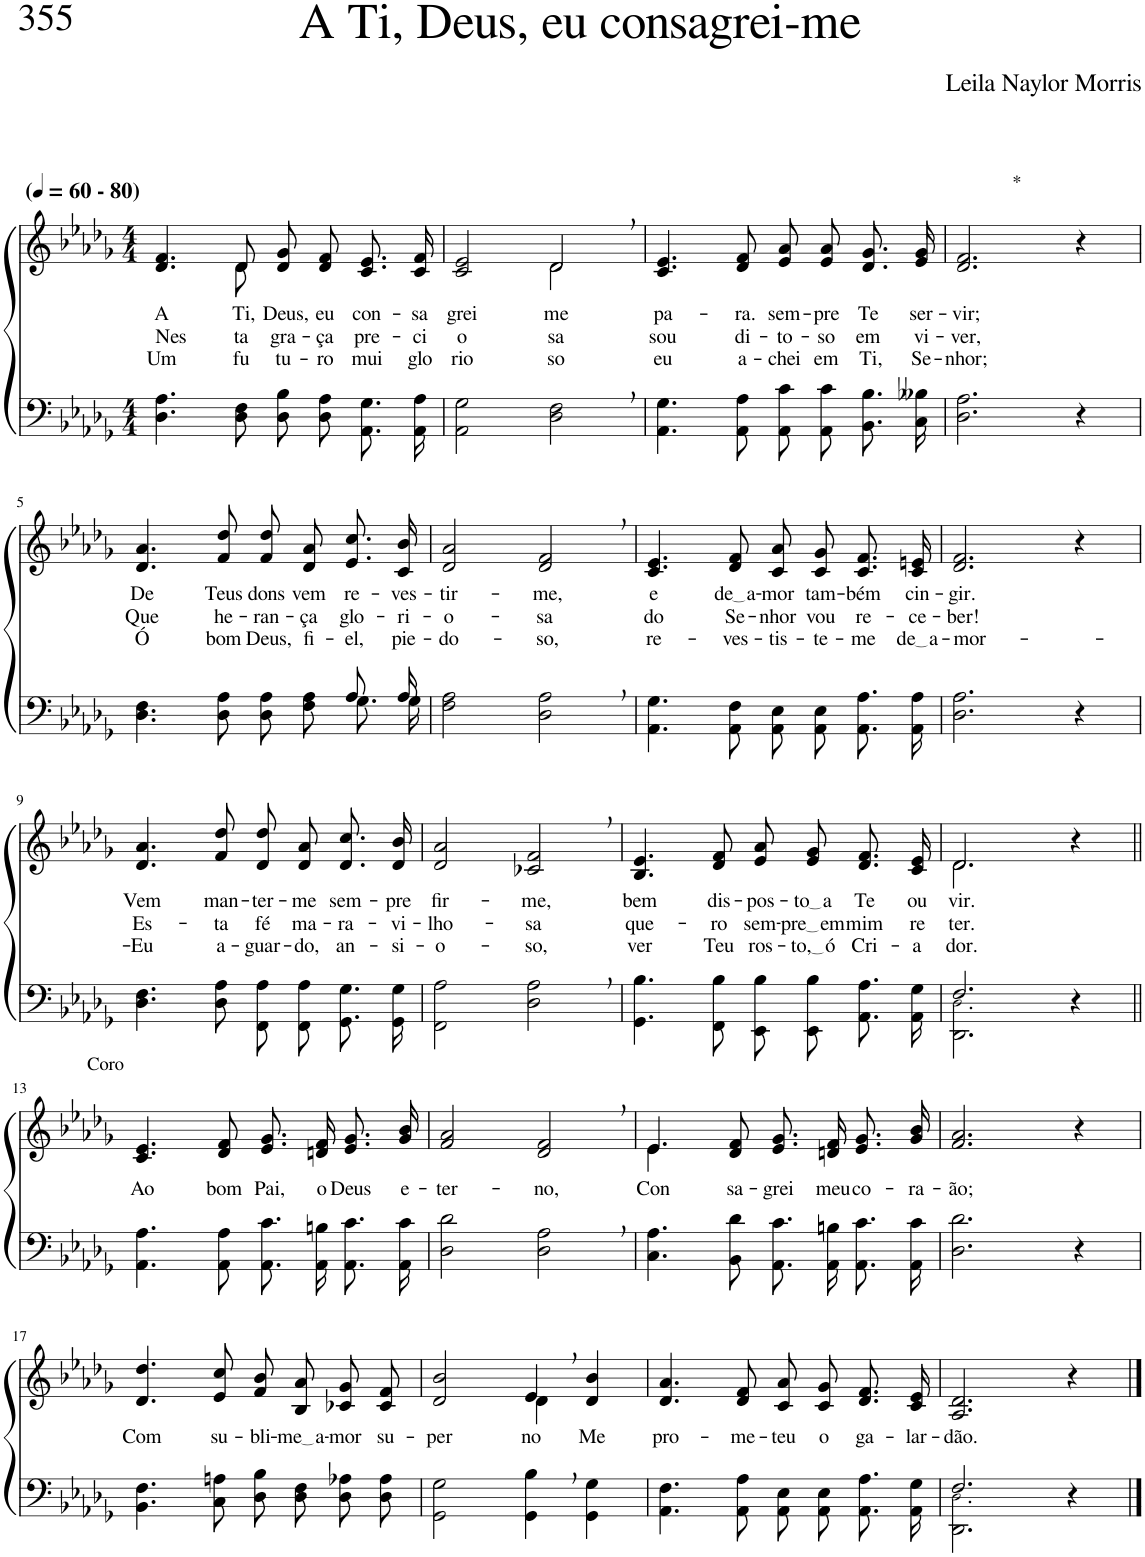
**kern	**kern	**text	**text	**text
*part2	*part1	*part1	*part1	*part1
*staff2	*staff1	*staff1	*staff1	*staff1
*I"Parte III e IV	*I"Parte I e II	*	*	*
*clefF4	*clefG2	*	*	*
*Trd-1c-2	*Trd-1c-2	*	*	*
*k[b-e-a-d-g-]	*k[b-e-a-d-g-]	*	*	*
*M4/4	*M4/4	*	*	*
*MM60	*MM60	*	*	*
=1	=1	=1	=1	=1
!	!LO:TX:a:B:t=(	!	!	!
!	!LO:TX:a:B:t=- 80)	!	!	!
!	!	!LO:LY:b	!LO:LY:b	!LO:LY:b
*	*^	*	*	*
4.D-\ 4.A-\	4.d-/ 4.f/	4.ryy	A	Nes-	Um
!	!	!	!LO:LY:b	!LO:LY:b	!LO:LY:b
8D-\ 8F\	8d-/	8d-\	Ti,	-ta	fu-
!	!	!	!LO:LY:b	!LO:LY:b	!LO:LY:b
8D-\ 8B-\L	8d-/ 8g-/L	2ryy	Deus,	gra-	-tu-
!	!	!	!LO:LY:b	!LO:LY:b	!LO:LY:b
8D-\ 8A-\J	8d-/ 8f/J	.	eu	-ça	-ro
!	!	!	!LO:LY:b	!LO:LY:b	!LO:LY:b
8.AA-\ 8.G-\L	8.c/ 8.e-/L	.	con-	pre-	mui
!	!	!	!LO:LY:b	!LO:LY:b	!LO:LY:b
16AA-\ 16A-\Jk	16c/ 16f/Jk	.	-sa-	-ci-	glo-
=2	=2	=2	=2	=2	=2
!	!	!	!LO:LY:b	!LO:LY:b	!LO:LY:b
2AA-\ 2G-\	2ryy	2c/ 2e-/	-grei-	-o-	-rio-
!	!	!	!LO:LY:b	!LO:LY:b	!LO:LY:b
2D-\, 2F\,	2d-,\	2d-/	-me	-sa	-so
=3	=3	=3	=3	=3	=3
!	!	!	!LO:LY:b	!LO:LY:b	!LO:LY:b
*	*v	*v	*	*	*
4.AA-\ 4.G-\	4.c/ 4.e-/	pa-	sou	eu
!	!	!LO:LY:b	!LO:LY:b	!LO:LY:b
8AA-\ 8A-\	8d-/ 8f/	-ra.	di-	a-
!	!	!LO:LY:b	!LO:LY:b	!LO:LY:b
8AA-\ 8c\L	8e-/ 8a-/L	sem-	-to-	-chei
!	!	!LO:LY:b	!LO:LY:b	!LO:LY:b
8AA-\ 8c\J	8e-/ 8a-/J	-pre	-so	em
!	!	!LO:LY:b	!LO:LY:b	!LO:LY:b
8.BB-\ 8.B-\L	8.d-/ 8.g-/L	Te	em	Ti,
!	!	!LO:LY:b	!LO:LY:b	!LO:LY:b
16C\ 16B--X\Jk	16e-/ 16g-/Jk	ser-	vi-	Se-
=4	=4	=4	=4	=4
!	!LO:TX:a:t=*	!	!	!
!	!	!LO:LY:b	!LO:LY:b	!LO:LY:b
2.D-\ 2.A-\	2.d-/ 2.f/	-vir;	-ver,	-nhor;
4r	4r	.	.	.
!!LO:LB:g=z
=5	=5	=5	=5	=5
*^	*	*	*	*
!	!	!	!LO:LY:b	!LO:LY:b	!LO:LY:b
2.ryy	4.D-\ 4.F\	4.d-/ 4.a-/	De	Que	Ó
!	!	!	!LO:LY:b	!LO:LY:b	!LO:LY:b
.	8D-\ 8A-\	8f/ 8dd-/	Teus	he-	bom
!	!	!	!LO:LY:b	!LO:LY:b	!LO:LY:b
.	8D-\ 8A-\L	8f/ 8dd-/L	dons	-ran-	Deus,
!	!	!	!LO:LY:b	!LO:LY:b	!LO:LY:b
.	8F\ 8A-\J	8d-/ 8a-/J	vem	-ça	fi-
!	!	!	!LO:LY:b	!LO:LY:b	!LO:LY:b
8A-/	8.G-\L	8.e-/ 8.cc/L	re-	glo-	-el,
16ryy	.	.	.	.	.
!	!	!	!LO:LY:b	!LO:LY:b	!LO:LY:b
16A-/	16G-\Jk	16c/ 16b-/Jk	-ves-	-ri-	pie-
=6	=6	=6	=6	=6	=6
!	!	!	!LO:LY:b	!LO:LY:b	!LO:LY:b
*v	*v	*	*	*	*
2F\ 2A-\	2d-/ 2a-/	-tir-	-o-	-do-
!	!	!LO:LY:b	!LO:LY:b	!LO:LY:b
2D-\, 2A-\,	2d-/, 2f/,	-me,	-sa	-so,
=7	=7	=7	=7	=7
!	!	!LO:LY:b	!LO:LY:b	!LO:LY:b
4.AA-\ 4.G-\	4.c/ 4.e-/	e	do	re-
!	!	!LO:LY:b	!LO:LY:b	!LO:LY:b
8AA-\ 8F\	8d-/ 8f/	de a	Se-	-ves-
!	!	!LO:LY:b	!LO:LY:b	!LO:LY:b
8AA-/ 8E-/L	8c/ 8a-/L	-mor	-nhor	-tis-
!	!	!LO:LY:b	!LO:LY:b	!LO:LY:b
8AA-/ 8E-/J	8c/ 8g-/J	tam-	vou	-te-
!	!	!LO:LY:b	!LO:LY:b	!LO:LY:b
8.AA-\ 8.A-\L	8.c/ 8.f/L	-bém	re-	-me
!	!	!LO:LY:b	!LO:LY:b	!LO:LY:b
16AA-\ 16A-\Jk	16c/ 16en/Jk	cin-	-ce-	de a
=8	=8	=8	=8	=8
!	!	!LO:LY:b	!LO:LY:b	!LO:LY:b
2.D-\ 2.A-\	2.d-/ 2.f/	-gir.	-ber!	-mor-
4r	4r	.	.	.
!!LO:LB:g=z
=9	=9	=9	=9	=9
!	!	!LO:LY:b	!LO:LY:b	!LO:LY:b
4.D-\ 4.F\	4.d-/ 4.a-/	Vem	Es-	-Eu
!	!	!LO:LY:b	!LO:LY:b	!LO:LY:b
8D-\ 8A-\	8f/ 8dd-/	man-	-ta	a-
!	!	!LO:LY:b	!LO:LY:b	!LO:LY:b
8FF/ 8A-/L	8d-/ 8dd-/L	-ter-	fé	-guar-
!	!	!LO:LY:b	!LO:LY:b	!LO:LY:b
8FF/ 8A-/J	8d-/ 8a-/J	-me	ma-	-do,
!	!	!LO:LY:b	!LO:LY:b	!LO:LY:b
8.GG-/ 8.G-/L	8.d-/ 8.cc/L	sem-	-ra-	an-
!	!	!LO:LY:b	!LO:LY:b	!LO:LY:b
16GG-/ 16G-/Jk	16d-/ 16b-/Jk	-pre	-vi-	-si-
=10	=10	=10	=10	=10
!	!	!LO:LY:b	!LO:LY:b	!LO:LY:b
2FF\ 2A-\	2d-/ 2a-/	fir-	-lho-	-o-
!	!	!LO:LY:b	!LO:LY:b	!LO:LY:b
2D-\, 2A-\,	2c-X/, 2f/,	-me,	-sa	-so,
=11	=11	=11	=11	=11
!	!	!LO:LY:b	!LO:LY:b	!LO:LY:b
4.GG-\ 4.B-\	4.B-/ 4.e-/	bem	que-	ver
!	!	!LO:LY:b	!LO:LY:b	!LO:LY:b
8FF\ 8B-\	8d-/ 8f/	dis-	-ro	Teu
!	!	!LO:LY:b	!LO:LY:b	!LO:LY:b
8EE-/ 8B-/L	8e-/ 8a-/L	-pos-	sem-	ros-
!	!	!LO:LY:b	!LO:LY:b	!LO:LY:b
8EE-/ 8B-/J	8e-/ 8g-/J	to a	pre em	to, ó
!	!	!LO:LY:b	!LO:LY:b	!LO:LY:b
8.AA-\ 8.A-\L	8.d-/ 8.f/L	Te	mim	Cri-
!	!	!LO:LY:b	!LO:LY:b	!LO:LY:b
16AA-\ 16G-\Jk	16c/ 16e-/Jk	ou-	re-	-a-
=12	=12	=12	=12	=12
*^	*^	*	*	*
!	!	!	!	!LO:LY:b	!LO:LY:b	!LO:LY:b
2.F/	2.DD-\ 2.D-!\	2.d-/	2.d-\	-vir.	-ter.	-dor.
4r	4ryy	4r	4ryy	.	.	.
!!LO:LB:g=z
=13||	=13||	=13||	=13||	=13||	=13||	=13||
!	!	!LO:TX:a:t=Coro	!	!	!	!
!	!	!	!	!LO:LY:b	!	!
*v	*v	*	*	*	*	*
*	*v	*v	*	*	*
4.AA-\ 4.A-\	4.c/ 4.e-/	Ao	.	.
!	!	!LO:LY:b	!	!
8AA-\ 8A-\	8d-/ 8f/	bom	.	.
!	!	!LO:LY:b	!	!
8.AA-\ 8.c\L	8.e-/ 8.g-/L	Pai,	.	.
!	!	!LO:LY:b	!	!
16AA-\ 16Bn\Jk	16dn/ 16f/Jk	o	.	.
!	!	!LO:LY:b	!	!
8.AA-\ 8.c\L	8.e-/ 8.g-/L	Deus	.	.
!	!	!LO:LY:b	!	!
16AA-\ 16c\Jk	16g-/ 16b-/Jk	e-	.	.
=14	=14	=14	=14	=14
!	!	!LO:LY:b	!	!
2D-\ 2d-\	2f/ 2a-/	-ter-	.	.
!	!	!LO:LY:b	!	!
2D-\, 2A-\,	2d-/, 2f/,	-no,	.	.
=15	=15	=15	=15	=15
*	*^	*	*	*
!	!	!	!LO:LY:b	!	!
4.C\ 4.A-\	4.e-/	4.e-\	Con-	.	.
!	!	!	!LO:LY:b	!	!
8BB-\ 8d-\	8d-/ 8f/	2ryy	-sa-	.	.
!	!	!	!LO:LY:b	!	!
8.AA-\ 8.c\L	8.e-/ 8.g-/L	.	-grei	.	.
!	!	!	!LO:LY:b	!	!
16AA-\ 16Bn\Jk	16dn/ 16f/Jk	.	meu	.	.
!	!	!	!LO:LY:b	!	!
8.AA-\ 8.c\L	8.e-/ 8.g-/L	.	co-	.	.
.	.	8ryy	.	.	.
!	!	!	!LO:LY:b	!	!
16AA-\ 16c\Jk	16g-/ 16b-/Jk	.	-ra-	.	.
*	*v	*v	*	*	*
=16	=16	=16	=16	=16
!	!	!LO:LY:b	!	!
2.D-\ 2.d-\	2.f/ 2.a-/	-ão;	.	.
4r	4r	.	.	.
!!LO:LB:g=z
=17	=17	=17	=17	=17
!	!	!LO:LY:b	!	!
4.BB-\ 4.F\	4.d-/ 4.dd-/	Com	.	.
!	!	!LO:LY:b	!	!
8C\ 8An\	8e-/ 8cc/	su-	.	.
!	!	!LO:LY:b	!	!
8D-\ 8B-\L	8f/ 8b-/L	-bli-	.	.
!	!	!LO:LY:b	!	!
8D-\ 8F\J	8B-/ 8a-/J	me a	.	.
!	!	!LO:LY:b	!	!
8D-\ 8A-X\L	8c-X/ 8g-/L	-mor	.	.
!	!	!LO:LY:b	!	!
8D-\ 8A-\J	8c-/ 8f/J	su-	.	.
=18	=18	=18	=18	=18
!	!	!LO:LY:b	!	!
*	*^	*	*	*
2GG-\ 2G-\	2d-/ 2b-/	2ryy	-per-	.	.
!	!	!	!LO:LY:b	!	!
4GG-\, 4B-\,	4e-,/	4d-\	-no	.	.
!	!	!	!LO:LY:b	!	!
4GG-\ 4G-\	4d-/ 4b-/	4ryy	Me	.	.
=19	=19	=19	=19	=19	=19
!	!	!	!LO:LY:b	!	!
*	*v	*v	*	*	*
4.AA-\ 4.F\	4.d-/ 4.a-/	pro-	.	.
!	!	!LO:LY:b	!	!
8AA-\ 8A-\	8d-/ 8f/	-me-	.	.
!	!	!LO:LY:b	!	!
8AA-/ 8E-/L	8c/ 8a-/L	-teu	.	.
!	!	!LO:LY:b	!	!
8AA-/ 8E-/J	8c/ 8g-/J	o	.	.
!	!	!LO:LY:b	!	!
8.AA-\ 8.A-\L	8.d-/ 8.f/L	ga-	.	.
!	!	!LO:LY:b	!	!
16AA-\ 16G-\Jk	16c/ 16e-/Jk	-lar-	.	.
=20	=20	=20	=20	=20
*^	*	*	*	*
!	!	!	!LO:LY:b	!	!
2.F/	2.DD-\ 2.D-!\	2.A-/ 2.d-/	-dão.	.	.
4r	4ryy	4r	.	.	.
*v	*v	*	*	*	*
==	==	==	==	==
*-	*-	*-	*-	*-
